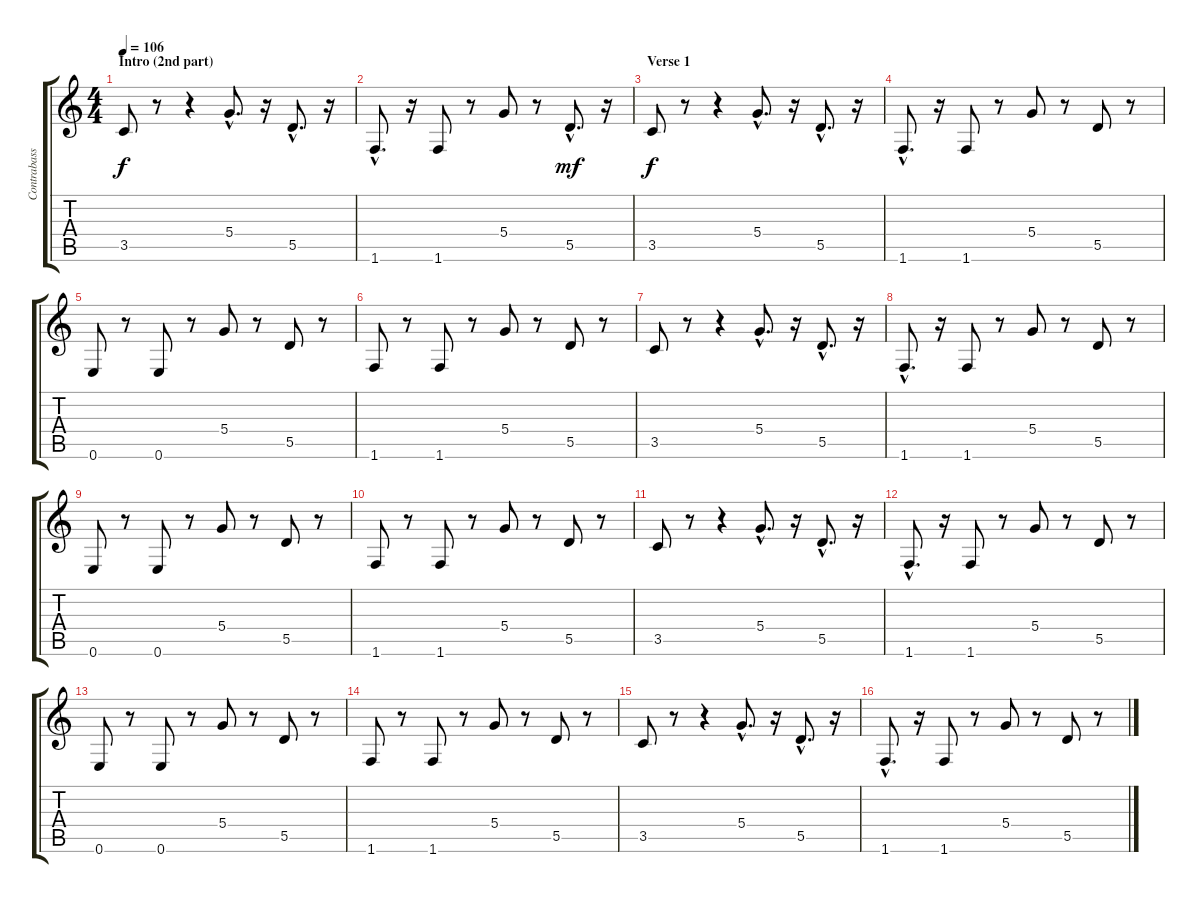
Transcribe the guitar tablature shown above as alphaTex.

\track ("Contrabass -                 Strings" "Contrabass") {instrument contrabass}
\staff {score tabs}
\tuning (E4 B3 G3 D3 A2 E2) {hide}
\ts (4 4)
\section ("" "Intro (2nd part)")
\tempo 106
\clef g2
\ks c
3.5.8{dy f instrument contrabass} r.8 r.4 5.4{hac}.8{d} r.16 5.5{hac}.8{d} r.16 |
1.6{hac}.8{d} r.16 1.6.8 r.8 5.4.8 r.8 5.5{hac}.8{d dy mf} r.16 |
\section ("" "Verse 1")
3.5.8{dy f} r.8 r.4 5.4{hac}.8{d} r.16 5.5{hac}.8{d} r.16 |
1.6{hac}.8{d} r.16 1.6.8 r.8 5.4.8 r.8 5.5.8 r.8 |
0.6.8 r.8 0.6.8 r.8 5.4.8 r.8 5.5.8 r.8 |
1.6.8 r.8 1.6.8 r.8 5.4.8 r.8 5.5.8 r.8 |
3.5.8 r.8 r.4 5.4{hac}.8{d} r.16 5.5{hac}.8{d} r.16 |
1.6{hac}.8{d} r.16 1.6.8 r.8 5.4.8 r.8 5.5.8 r.8 |
0.6.8 r.8 0.6.8 r.8 5.4.8 r.8 5.5.8 r.8 |
1.6.8 r.8 1.6.8 r.8 5.4.8 r.8 5.5.8 r.8 |
3.5.8 r.8 r.4 5.4{hac}.8{d} r.16 5.5{hac}.8{d} r.16 |
1.6{hac}.8{d} r.16 1.6.8 r.8 5.4.8 r.8 5.5.8 r.8 |
0.6.8 r.8 0.6.8 r.8 5.4.8 r.8 5.5.8 r.8 |
1.6.8 r.8 1.6.8 r.8 5.4.8 r.8 5.5.8 r.8 |
3.5.8 r.8 r.4 5.4{hac}.8{d} r.16 5.5{hac}.8{d} r.16 |
1.6{hac}.8{d} r.16 1.6.8 r.8 5.4.8 r.8 5.5.8 r.8
